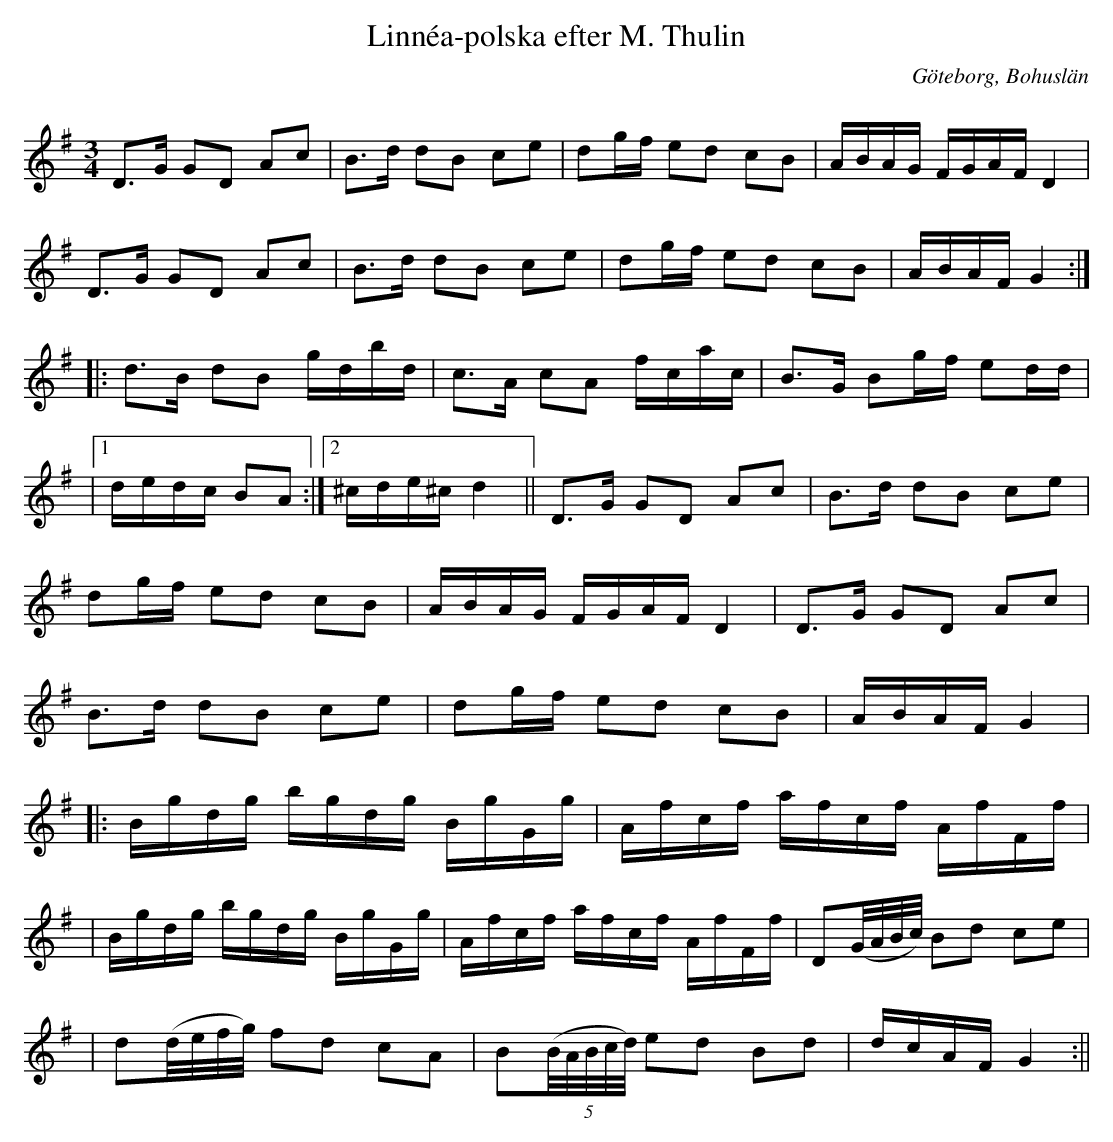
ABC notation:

X:1
T:Linnéa-polska efter M. Thulin
O:Göteborg, Bohuslän
Q:107
M:3/4
L:1/8
K:G
D>G GD Ac | B>d dB ce | dg/f/ ed cB | A/B/A/G/ F/G/A/F/ D2 |
D>G GD Ac | B>d dB ce | dg/f/ ed cB | A/B/A/F/ G2 :|]
|:d>B dB g/d/b/d/ | c>A cA f/c/a/c/ | B>G Bg/f/ ed/d/ |
|1 d/e/d/c/ BA :|2 ^c/d/e/^c/ d2 || D>G GD Ac | B>d dB ce |
 dg/f/ ed cB | A/B/A/G/ F/G/A/F/ D2 | D>G GD Ac |
 B>d dB ce | dg/f/ ed cB | A/B/A/F/ G2 |
|: B/g/d/g/ b/g/d/g/ B/g/G/g/ | A/f/c/f/ a/f/c/f/ A/f/F/f/ |
| B/g/d/g/ b/g/d/g/ B/g/G/g/ | A/f/c/f/ a/f/c/f/ A/f/F/f/ |D(G//A//B//c//) Bd ce |
| d(d//e//f//g//) fd cA |B((5B//A//B//c//d//) ed Bd | d/c/A/F/ G2 :||
